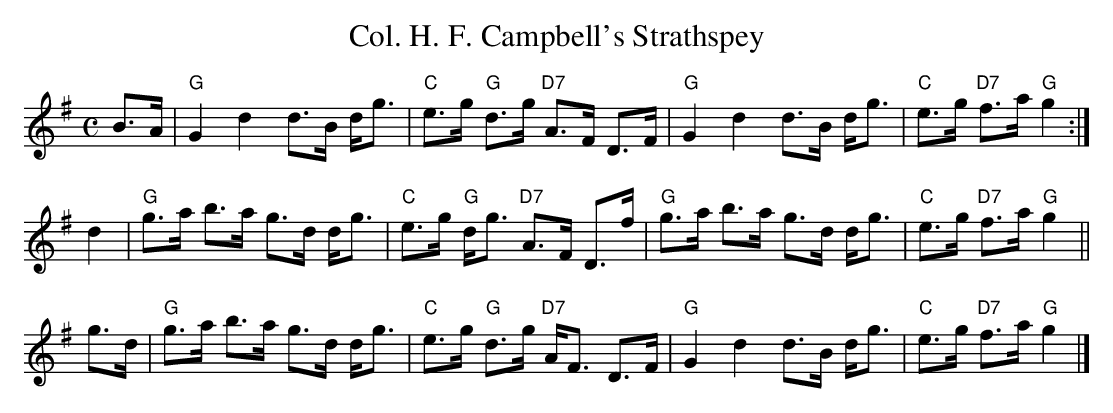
X:1
T: Col. H. F. Campbell's Strathspey
M: C
L: 1/8
K: G
B>A \
| "G"G2 d2 d>B d<g | "C"e>g "G"d>g "D7"A>F D>F \
| "G"G2 d2 d>B d<g | "C"e>g "D7"f>a "G"g2 :|
d2 \
| "G"g>a b>a g>d d<g | "C"e>g "G"d<g "D7"A>F D>f \
| "G"g>a b>a g>d d<g | "C"e>g "D7"f>a "G"g2 ||
g>d \
| "G"g>a b>a g>d d<g | "C"e>g "G"d>g "D7"A<F D>F \
| "G"G2 d2 d>B d<g | "C"e>g "D7"f>a "G"g2 |]
